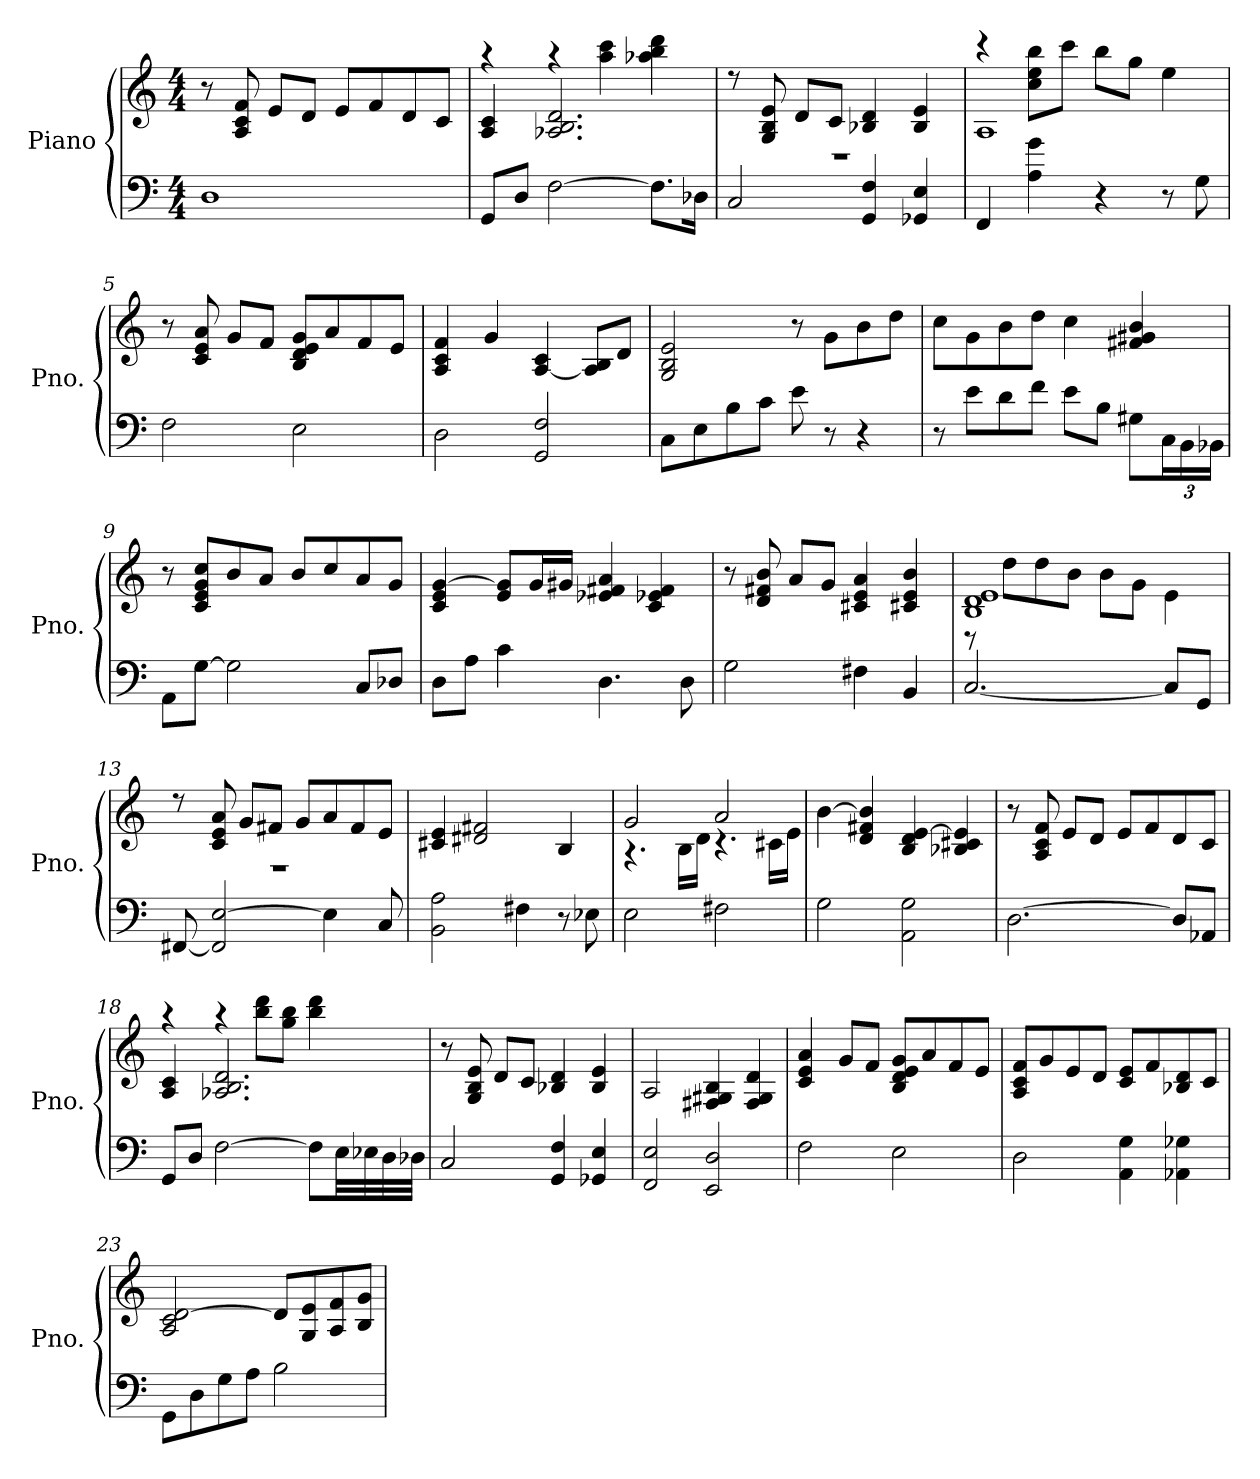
**kern	**kern
*part1	*part1
*staff2	*staff1
*I"Piano	*
*I'Pno.	*
*clefF4	*clefG2
*k[]	*k[]
*M4/4	*M4/4
*MM85	*MM85
=1	=1
1D	8r
.	8A/ 8c/ 8f/
.	8e/L
.	8d/J
.	8e/L
.	8f/
.	8d/
.	8c/J
=2	=2
*	*^
8GG/L	4A/ 4c/	4raa
8D/J	.	.
[2F\	2.A-X/ 2.B/ 2.d/	4raa
.	.	4aa\ 4ccc\
8.F\L]	.	4aa-X\ 4bb\ 4ddd\
16D-X\Jk	.	.
=3	=3	=3
2C/	8r	1r
.	8G/ 8B/ 8e/	.
.	8d/L	.
.	8c/J	.
4GG/ 4F/	4B-X/ 4d/	.
4GG-X/ 4E/	4B-/ 4e/	.
=4	=4	=4
4FF/	1A	4rccc
4A\ 4g\	.	8cc\ 8ee\ 8bb\L
.	.	8ccc\J
4r	.	8bb\L
.	.	8gg\J
8r	.	4ee\
8G\	.	.
*	*v	*v
=5	=5
2F\	8r
.	8c/ 8e/ 8a/
.	8g/L
.	8f/J
2E\	8B/ 8d/ 8e/ 8g/L
.	8a/
.	8f/
.	8e/J
=6	=6
2D\	4A/ 4c/ 4f/
.	4g/
2GG/ 2F/	[4A/ 4c/
.	8A/] 8B/L
.	8d/J
!!LO:LB:g=z
=7	=7
8C\L	2G/ 2B/ 2e/
8E\	.
8B\	.
8c\J	.
8e\	8r
8r	8g\L
4r	8b\
.	8dd\J
=8	=8
8r	8cc\L
8e\L	8g\
8d\	8b\
8f\J	8dd\J
8e\L	4cc\
8B\J	.
8G#X\L	4f#X/ 4g#X/ 4b/
*Xbrackettup	*
24C\L	.
24BB\	.
24BB-X\JJ	.
=9	=9
8AA\L	8r
[8G\J	8c/ 8e/ 8g/ 8cc/L
2G\]	8b/
.	8a/J
.	8b/L
.	8cc/
8C/L	8a/
8D-X/J	8g/J
=10	=10
8D\L	4c/ 4e/ [4g/
8A\J	.
4c\	8e/ 8g/]L
.	16g/L
.	16g#X/JJ
4.D\	4e-X/ 4f#X/ 4a/
.	4c/ 4e-X/ 4f#/
8D\	.
=11	=11
2G\	8r
.	8d/ 8f#X/ 8b/
.	8a/L
.	8g/J
4F#X\	4c#X/ 4e/ 4a/
4BB/	4c#X/ 4e/ 4b/
=12	=12
*	*^
[2.C/	1B 1d 1e	8r
.	.	8dd\L
.	.	8dd\
.	.	8b\J
.	.	8b\L
.	.	8g\J
8C/L]	.	4e\
8GG/J	.	.
!!LO:LB:g=z	!!
=13	=13	=13
[8FF#X/	8r	1r
2FF#/] [2E/	8c/ 8e/ 8a/	.
.	8g/L	.
.	8f#X/J	.
.	8g/L	.
4E\]	8a/	.
.	8f#/	.
8C/	8e/J	.
*	*v	*v
=14	=14
2BB\ 2A\	4c#X/ 4e/
.	2d#X/ 2f#X/
4F#X\	.
8r	4B/
8E-X\	.
=15	=15
*	*^
2E\	2g/	4.r
.	.	16B\LL
.	.	16d\JJ
2F#X\	2a/	4.r
.	.	16c#X\LL
.	.	16e\JJ
*	*v	*v
=16	=16
2G\	[4b\
.	4d/ 4f#X/ 4b/]
2AA\ 2G\	4B/ 4d/ [4e/
.	4B-X/ 4c#X/ 4e/]
=17	=17
[2.D\	8r
.	8A/ 8c/ 8f/
.	8e/L
.	8d/J
.	8e/L
.	8f/
8D/L]	8d/
8AA-X/J	8c/J
=18	=18
*	*^
8GG/L	4A/ 4c/	4raa
8D/J	.	.
[2F\	2.A-X/ 2.B/ 2.d/	4raa
.	.	8bb\ 8ddd\L
.	.	8gg\ 8bb\J
8F\L]	.	4bb\ 4ddd\
32E\LL	.	.
32E-X\	.	.
32D\	.	.
32D-X\JJJ	.	.
*	*v	*v
!!LO:LB:g=z
=19	=19
2C/	8r
.	8G/ 8B/ 8e/
.	8d/L
.	8c/J
4GG/ 4F/	4B-X/ 4d/
4GG-X/ 4E/	4B-/ 4e/
=20	=20
2FF/ 2E/	2A
2EE/ 2D/	4F#X/ 4G#X/ 4B/
.	4F#/ 4G#/ 4d/
=21	=21
2F\	4c/ 4e/ 4a/
.	8g/L
.	8f/J
2E\	8B/ 8d/ 8e/ 8g/L
.	8a/
.	8f/
.	8e/J
=22	=22
2D\	8A/ 8c/ 8f/L
.	8g/
.	8e/
.	8d/J
4AA\ 4G\	8c/ 8e/L
.	8f/
4AA-X\ 4G-X\	8B-X/ 8d/
.	8c/J
=23	=23
8GG\L	2A/ 2c/ [2d/
8D\	.
8G\	.
8A\J	.
2B\	8d/L]
.	8G/ 8e/
.	8A/ 8f/
.	8B/ 8g/J
=	=
*-	*-
